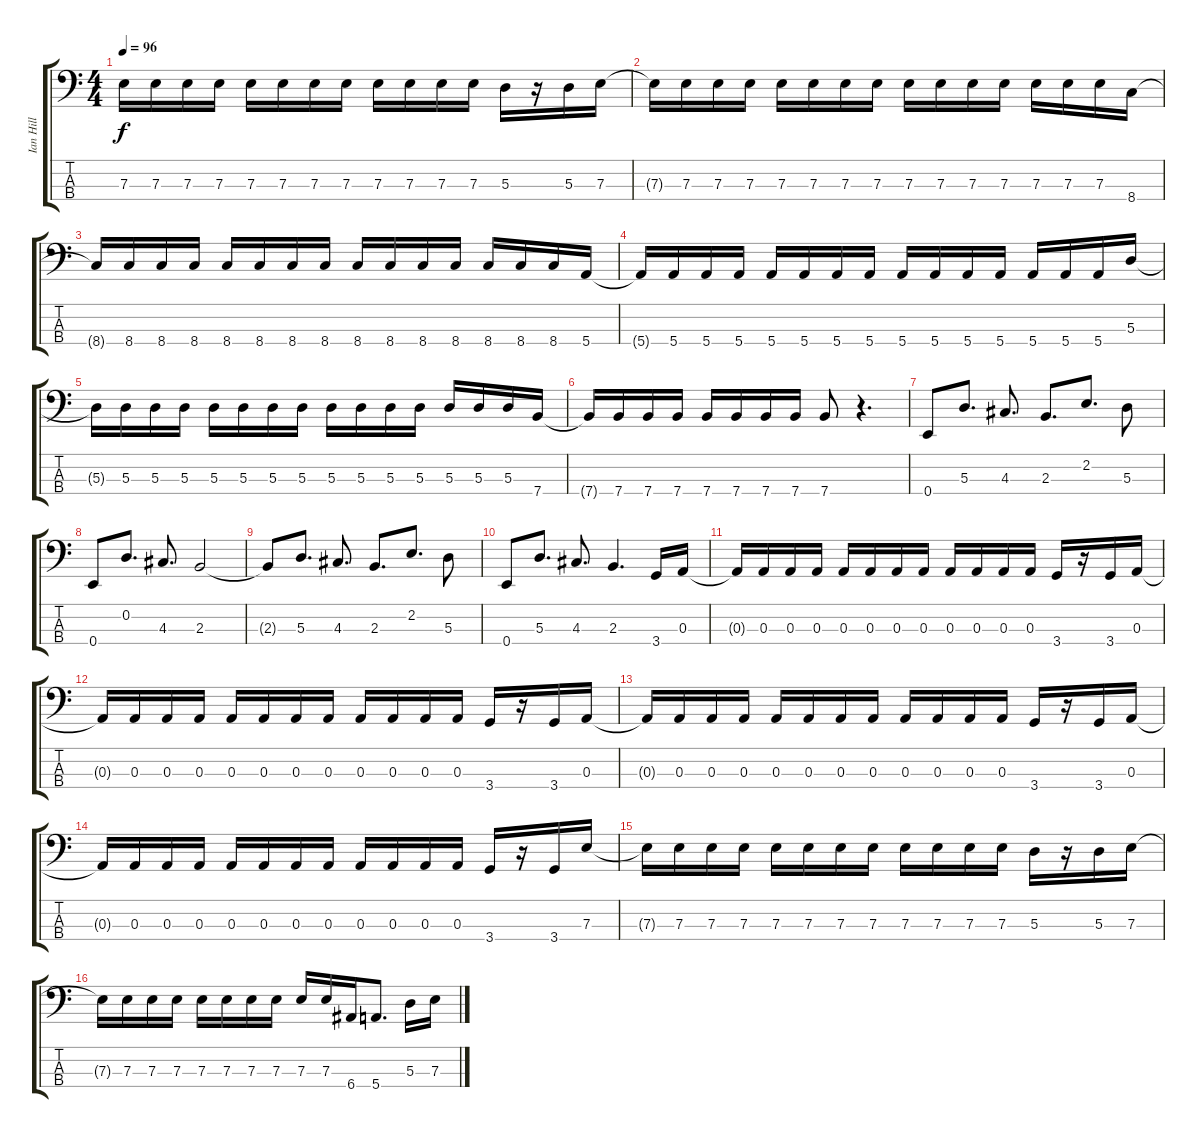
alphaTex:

\track ("Ian Hill" "Ian Hill") {instrument electricbasspick}
\staff {score tabs}
\tuning (G2 D2 A1 E1) {hide}
\ts (4 4)
\tempo 96
\clef f4
\ks c
7.3{t}.16{dy f} 7.3.16 7.3.16 7.3.16 7.3.16 7.3.16 7.3.16 7.3.16 7.3.16 7.3.16 7.3.16 7.3.16 5.3.16 r.16 5.3.16 7.3.16 |
7.3{t}.16 7.3.16 7.3.16 7.3.16 7.3.16 7.3.16 7.3.16 7.3.16 7.3.16 7.3.16 7.3.16 7.3.16 7.3.16 7.3.16 7.3.16 8.4.16 |
8.4{t}.16 8.4.16 8.4.16 8.4.16 8.4.16 8.4.16 8.4.16 8.4.16 8.4.16 8.4.16 8.4.16 8.4.16 8.4.16 8.4.16 8.4.16 5.4.16 |
5.4{t}.16 5.4.16 5.4.16 5.4.16 5.4.16 5.4.16 5.4.16 5.4.16 5.4.16 5.4.16 5.4.16 5.4.16 5.4.16 5.4.16 5.4.16 5.3.16 |
5.3{t}.16 5.3.16 5.3.16 5.3.16 5.3.16 5.3.16 5.3.16 5.3.16 5.3.16 5.3.16 5.3.16 5.3.16 5.3.16 5.3.16 5.3.16 7.4.16 |
7.4{t}.16 7.4.16 7.4.16 7.4.16 7.4.16 7.4.16 7.4.16 7.4.16 7.4.8 r.4{d} |
0.4.8 5.3.8{d} 4.3.8{d} 2.3.8{d} 2.2.8{d} 5.3.8 |
0.4.8 0.2.8{d} 4.3.8{d} 2.3.2 |
2.3{t}.8 5.3.8{d} 4.3.8{d} 2.3.8{d} 2.2.8{d} 5.3.8 |
0.4.8 5.3.8{d} 4.3.8{d} 2.3.4{d} 3.4.16 0.3.16 |
0.3{t}.16 0.3.16 0.3.16 0.3.16 0.3.16 0.3.16 0.3.16 0.3.16 0.3.16 0.3.16 0.3.16 0.3.16 3.4.16 r.16 3.4.16 0.3.16 |
0.3{t}.16 0.3.16 0.3.16 0.3.16 0.3.16 0.3.16 0.3.16 0.3.16 0.3.16 0.3.16 0.3.16 0.3.16 3.4.16 r.16 3.4.16 0.3.16 |
0.3{t}.16 0.3.16 0.3.16 0.3.16 0.3.16 0.3.16 0.3.16 0.3.16 0.3.16 0.3.16 0.3.16 0.3.16 3.4.16 r.16 3.4.16 0.3.16 |
0.3{t}.16 0.3.16 0.3.16 0.3.16 0.3.16 0.3.16 0.3.16 0.3.16 0.3.16 0.3.16 0.3.16 0.3.16 3.4.16 r.16 3.4.16 7.3.16 |
7.3{t}.16 7.3.16 7.3.16 7.3.16 7.3.16 7.3.16 7.3.16 7.3.16 7.3.16 7.3.16 7.3.16 7.3.16 5.3.16 r.16 5.3.16 7.3.16 |
7.3{t}.16 7.3.16 7.3.16 7.3.16 7.3.16 7.3.16 7.3.16 7.3.16 7.3.16 7.3.16 6.4.16 5.4.8{d} 5.3.16 7.3.16
